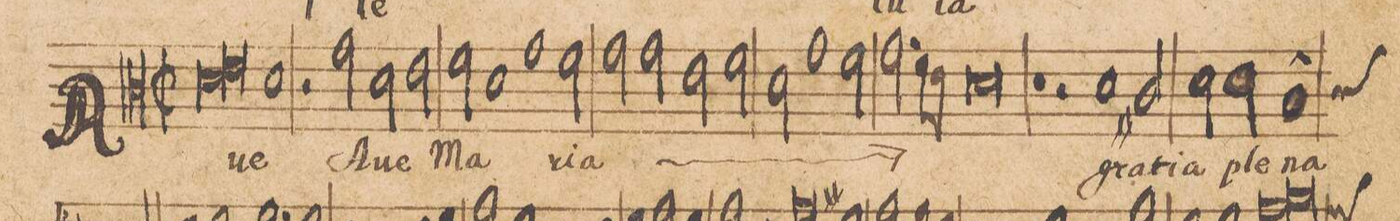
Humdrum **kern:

**kern	**text
*I"CANTVS.	*
*clefC3	*
*k[]	*
*met(c|)	*
*M2/1	*
*M2/1	*
*met(c|)	*
*lig	*
1d\	A-
1e\	.
*Xlig	*
=10-	=10-
1d\	-ue
2r	.
2g\	A-
=11-	=11-
2d\	-ue
2e\	Ma-
2f\	.
1d\	.
=12-	=12-
1g\	.
2f\	-ri-
=13-	=13-
2g\	-a
*	*ij
2g\	a-
2e\	-ue
2f\	Ma-
=14-	=14-
2d\	.
1g\	.
2f\	-ri-
=15-	=15-
2.g\	-a
8f\L	.
8e\J	.
0d\	.
=16-	=16-
1r	.
*	*Xij
=17-	=17-
2r	.
1d\	gra-
2c#X/	-ti-
=18-	=18-
2d\	-a
2d\	ple-
1B/	-na
=19-	=19-
*-	*-
